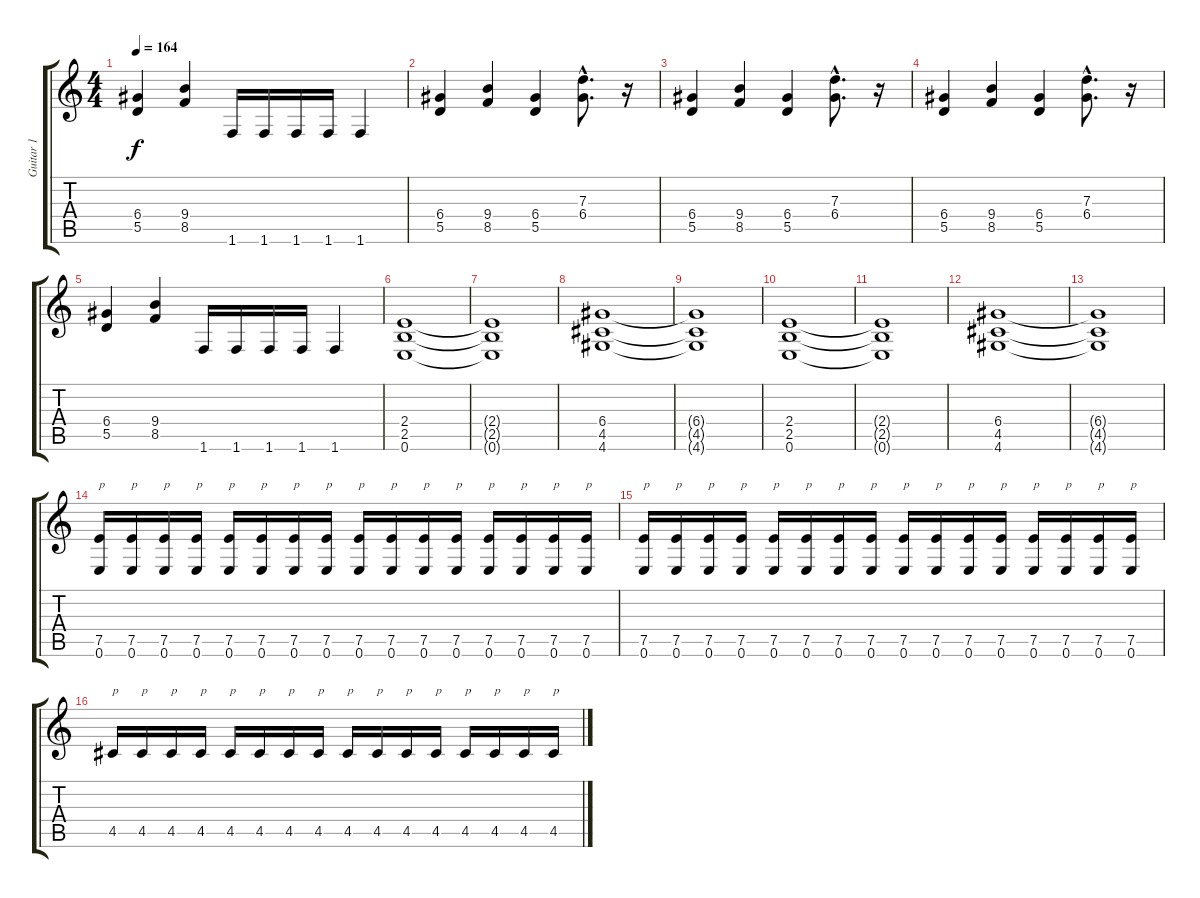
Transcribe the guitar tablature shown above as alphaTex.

\track ("Guitar 1" "Guitar 1") {instrument distortionguitar}
\staff {score tabs}
\tuning (E4 B3 G3 D3 A2 E2) {hide}
\ts (4 4)
\tempo 164
\clef g2
\ks c
(6.4 5.5).4{dy f} (9.4 8.5).4 1.6.16 1.6.16 1.6.16 1.6.16 1.6.4 |
(6.4 5.5).4 (9.4 8.5).4 (6.4 5.5).4 (7.3{hac} 6.4{hac}).8{d} r.16 |
(6.4 5.5).4 (9.4 8.5).4 (6.4 5.5).4 (7.3{hac} 6.4{hac}).8{d} r.16 |
(6.4 5.5).4 (9.4 8.5).4 (6.4 5.5).4 (7.3{hac} 6.4{hac}).8{d} r.16 |
(6.4 5.5).4 (9.4 8.5).4 1.6.16 1.6.16 1.6.16 1.6.16 1.6.4 |
(2.4 2.5 0.6).1 |
(2.4{t} 2.5{t} 0.6{t}).1 |
(6.4 4.5 4.6).1 |
(6.4{t} 4.5{t} 4.6{t}).1 |
(2.4 2.5 0.6).1 |
(2.4{t} 2.5{t} 0.6{t}).1 |
(6.4 4.5 4.6).1 |
(6.4{t} 4.5{t} 4.6{t}).1 |
(7.5 0.6).16{txt "p"} (7.5 0.6).16{txt "p"} (7.5 0.6).16{txt "p"} (7.5 0.6).16{txt "p"} (7.5 0.6).16{txt "p"} (7.5 0.6).16{txt "p"} (7.5 0.6).16{txt "p"} (7.5 0.6).16{txt "p"} (7.5 0.6).16{txt "p"} (7.5 0.6).16{txt "p"} (7.5 0.6).16{txt "p"} (7.5 0.6).16{txt "p"} (7.5 0.6).16{txt "p"} (7.5 0.6).16{txt "p"} (7.5 0.6).16{txt "p"} (7.5 0.6).16{txt "p"} |
(7.5 0.6).16{txt "p"} (7.5 0.6).16{txt "p"} (7.5 0.6).16{txt "p"} (7.5 0.6).16{txt "p"} (7.5 0.6).16{txt "p"} (7.5 0.6).16{txt "p"} (7.5 0.6).16{txt "p"} (7.5 0.6).16{txt "p"} (7.5 0.6).16{txt "p"} (7.5 0.6).16{txt "p"} (7.5 0.6).16{txt "p"} (7.5 0.6).16{txt "p"} (7.5 0.6).16{txt "p"} (7.5 0.6).16{txt "p"} (7.5 0.6).16{txt "p"} (7.5 0.6).16{txt "p"} |
4.5.16{txt "p"} 4.5.16{txt "p"} 4.5.16{txt "p"} 4.5.16{txt "p"} 4.5.16{txt "p"} 4.5.16{txt "p"} 4.5.16{txt "p"} 4.5.16{txt "p"} 4.5.16{txt "p"} 4.5.16{txt "p"} 4.5.16{txt "p"} 4.5.16{txt "p"} 4.5.16{txt "p"} 4.5.16{txt "p"} 4.5.16{txt "p"} 4.5.16{txt "p"}
